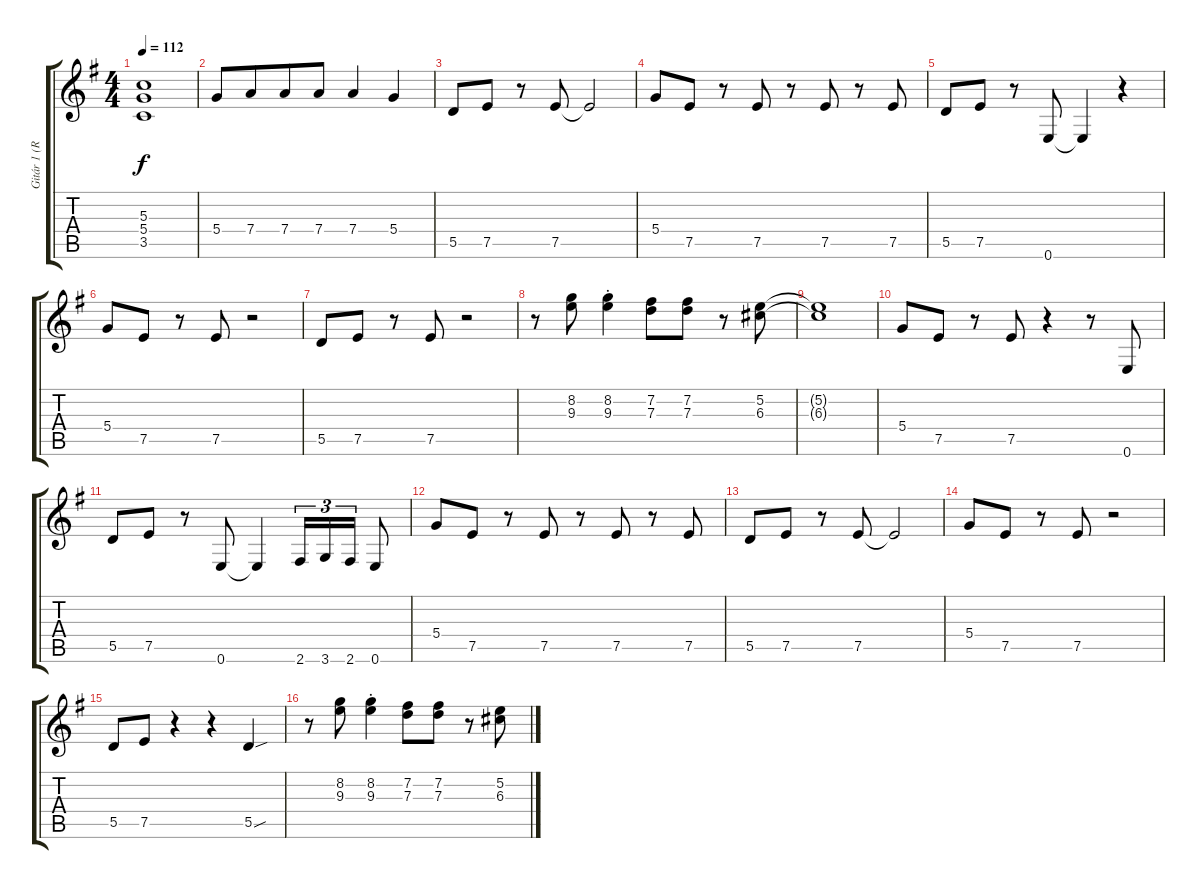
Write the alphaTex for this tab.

\track ("Gitár 1 (Ritchie Blackmore)" "Gitár 1 (R") {instrument distortionguitar}
\staff {score tabs}
\tuning (E4 B3 G3 D3 A2 E2) {hide}
\ts (4 4)
\tempo 112
\clef g2
\ks g
(5.3{t} 5.4{t} 3.5{t}).1{dy f} |
5.4.8 7.4.8{beam merge} 7.4.8 7.4.8 7.4.4 5.4.4 |
5.5.8 7.5.8 r.8 7.5.8 7.5{t}.2 |
5.4.8 7.5.8 r.8 7.5.8 r.8 7.5.8 r.8 7.5.8 |
5.5.8 7.5.8 r.8 0.6.8 0.6{t}.4 r.4 |
5.4.8 7.5.8 r.8 7.5.8 r.2 |
5.5.8 7.5.8 r.8 7.5.8 r.2 |
r.8 (8.2 9.3).8 (8.2{st} 9.3{st}).4 (7.2 7.3).8 (7.2 7.3).8 r.8 (5.2 6.3).8 |
(5.2{t} 6.3{t}).1 |
5.4.8 7.5.8 r.8 7.5.8 r.4 r.8 0.6.8 |
5.5.8 7.5.8 r.8 0.6.8 0.6{t}.4 2.6.16{tu (3 2)} 3.6.16{tu (3 2)} 2.6.16{tu (3 2)} 0.6.8 |
5.4.8 7.5.8 r.8 7.5.8 r.8 7.5.8 r.8 7.5.8 |
5.5.8 7.5.8 r.8 7.5.8 7.5{t}.2 |
5.4.8 7.5.8 r.8 7.5.8 r.2 |
5.5.8 7.5.8 r.4 r.4 5.5{sou}.4 |
r.8 (8.2 9.3).8 (8.2{st} 9.3{st}).4 (7.2 7.3).8 (7.2 7.3).8 r.8 (5.2 6.3).8
